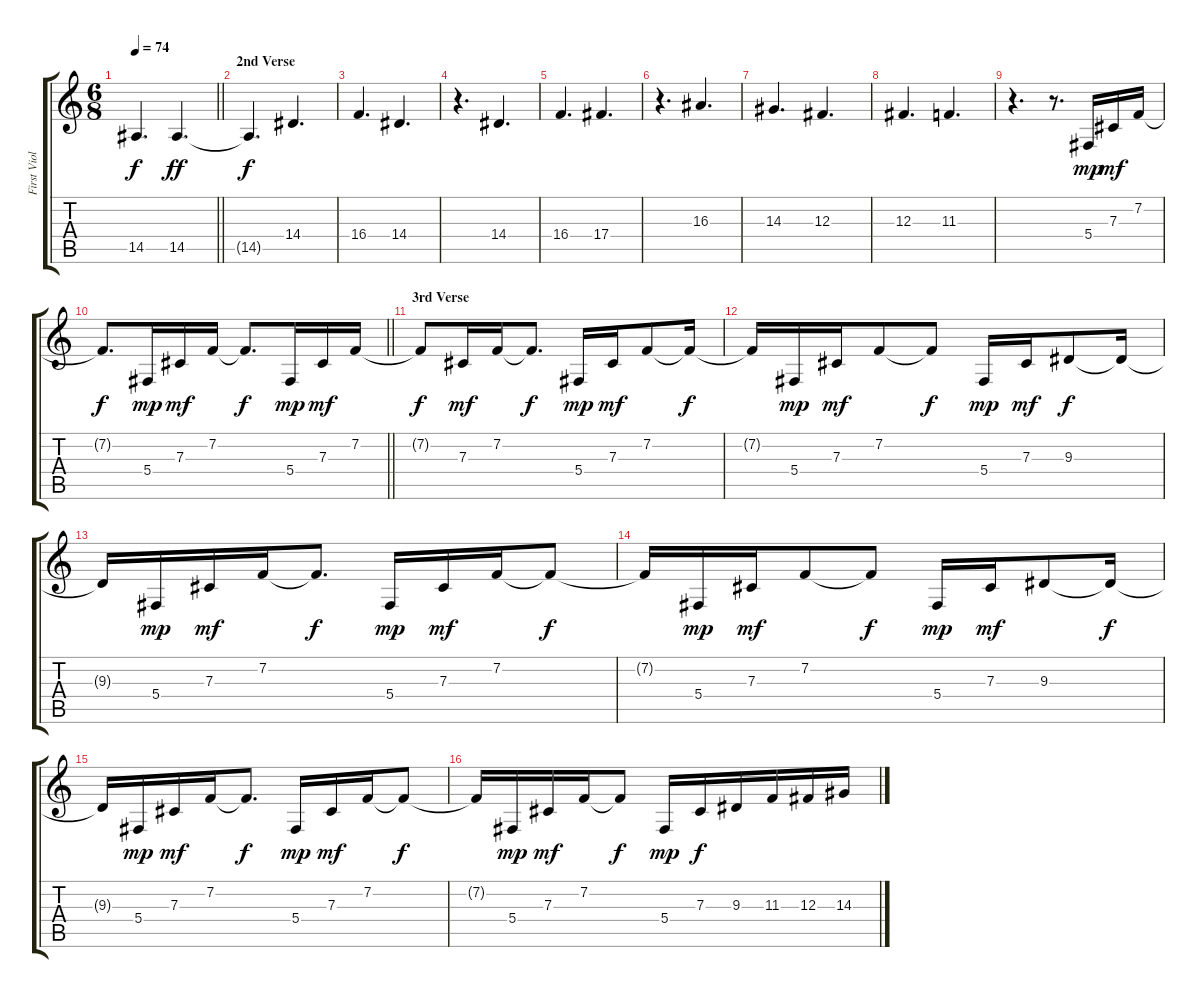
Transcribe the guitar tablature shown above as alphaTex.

\track ("First Violins (SF Symphony)" "First Viol") {instrument tremolostrings}
\staff {score tabs}
\tuning (Eb4 Bb3 Gb3 Db3 Ab2 Eb2) {hide}
\ts (6 8)
\tempo 74
\clef g2
\barLineRight lightlight
\ks c
14.5{t}.4{d dy f} 14.5.4{d dy ff} |
\section ("" "2nd Verse")
14.5{t}.4{d dy f} 14.4.4{d} |
16.4.4{d} 14.4.4{d} |
r.4{d} 14.4.4{d} |
16.4.4{d} 17.4.4{d} |
r.4{d} 16.3.4{d} |
14.3.4{d} 12.3.4{d} |
12.3.4{d} 11.3.4{d} |
r.4{d} r.8{d} 5.4.16{dy mp} 7.3.16{dy mf} 7.2.16 |
\barLineRight lightlight
7.2{t}.8{d dy f} 5.4.16{dy mp} 7.3.16{dy mf} 7.2.16 7.2{t}.8{d dy f} 5.4.16{dy mp} 7.3.16{dy mf} 7.2.16 |
\section ("" "3rd Verse")
7.2{t}.8{dy f} 7.3.16{dy mf} 7.2.16 7.2{t}.8{d dy f} 5.4.16{dy mp} 7.3.16{dy mf} 7.2.8 7.2{t}.16{dy f} |
7.2{t}.16 5.4.16{dy mp} 7.3.16{dy mf} 7.2.8 7.2{t}.8{dy f} 5.4.16{dy mp} 7.3.16{dy mf} 9.3.8{dy f} 9.3{t}.16 |
9.3{t}.16 5.4.16{dy mp} 7.3.16{dy mf} 7.2.16 7.2{t}.8{d dy f} 5.4.16{dy mp} 7.3.16{dy mf} 7.2.16 7.2{t}.8{dy f} |
7.2{t}.16 5.4.16{dy mp} 7.3.16{dy mf} 7.2.8 7.2{t}.8{dy f} 5.4.16{dy mp} 7.3.16{dy mf} 9.3.8 9.3{t}.16{dy f} |
9.3{t}.16 5.4.16{dy mp} 7.3.16{dy mf} 7.2.16 7.2{t}.8{d dy f} 5.4.16{dy mp} 7.3.16{dy mf} 7.2.16 7.2{t}.8{dy f} |
7.2{t}.16 5.4.16{dy mp} 7.3.16{dy mf} 7.2.16 7.2{t}.8{dy f} 5.4.16{dy mp} 7.3.16{dy f} 9.3.16 11.3.16 12.3.16 14.3.16
